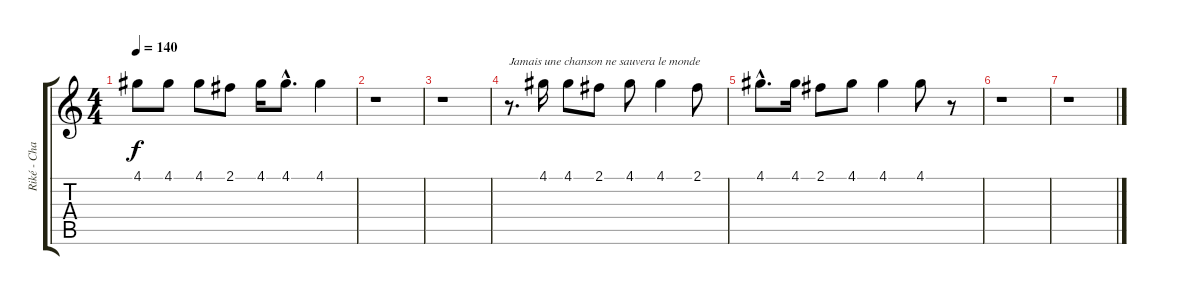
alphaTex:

\track ("Riké - Chant" "Riké - Cha") {instrument electricguitarmuted}
\staff {score tabs}
\tuning (E4 B3 G3 D3 A2 E2) {hide}
\ts (4 4)
\tempo 140
\clef g2
\ks c
4.1.8{dy f} 4.1.8 4.1.8 2.1.8 4.1.16 4.1{hac}.8{d} 4.1.4 |
r.1 |
r.1 |
r.8{d txt "Jamais une chanson ne sauvera le monde" volume 6} 4.1.16 4.1.8 2.1.8 4.1.8 4.1.4 2.1.8 |
4.1{hac}.8{d} 4.1.16 2.1.8 4.1.8 4.1.4 4.1.8 r.8 |
r.1 |
r.1
